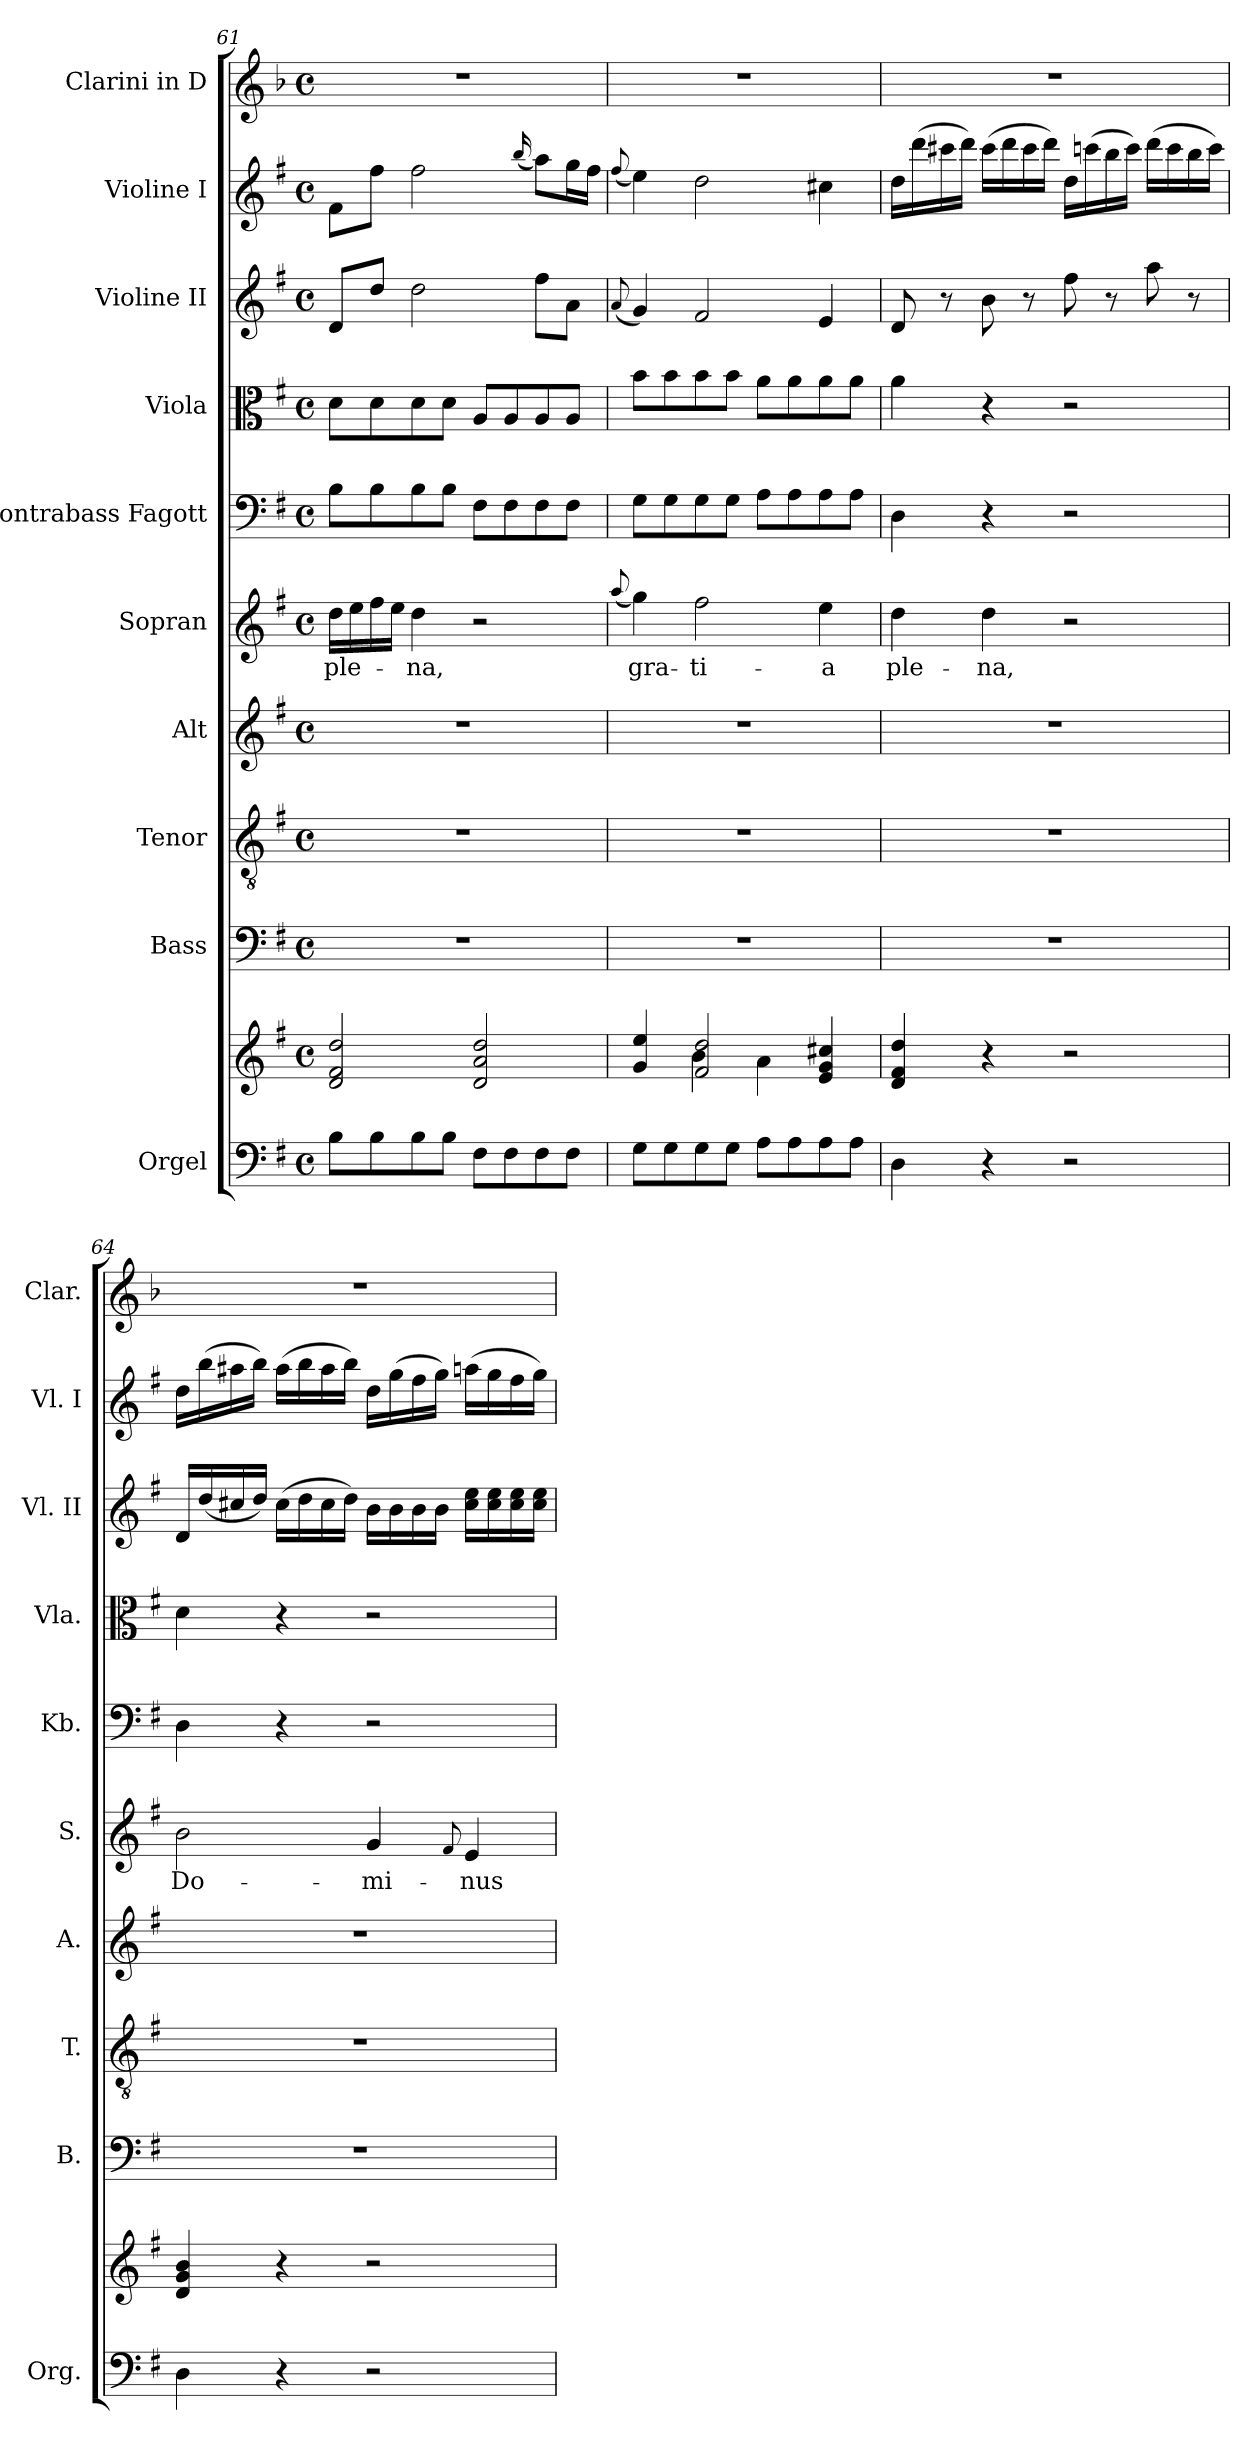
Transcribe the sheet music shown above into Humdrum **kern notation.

**kern	**kern	**kern	**kern	**kern	**kern	**text	**kern	**kern	**kern	**kern	**kern
*part10	*part10	*part9	*part8	*part7	*part6	*part6	*part5	*part4	*part3	*part2	*part1
*staff11	*staff10	*staff9	*staff8	*staff7	*staff6	*staff6	*staff5	*staff4	*staff3	*staff2	*staff1
*I"Orgel	*	*I"Bass	*I"Tenor	*I"Alt	*I"Sopran	*	*I"Kontrabass Fagott	*I"Viola	*I"Violine II	*I"Violine I	*I"Clarini in D
*I'Org.	*	*I'B.	*I'T.	*I'A.	*I'S.	*	*I'Kb.	*I'Vla.	*I'Vl. II	*I'Vl. I	*I'Clar.
*clefF4	*clefG2	*clefF4	*clefGv2	*clefG2	*clefG2	*	*clefF4	*clefC3	*clefG2	*clefG2	*clefG2
*	*	*	*	*	*	*	*ITrd7c12	*	*	*	*ITrd-1c-2
*k[f#]	*k[f#]	*k[f#]	*k[f#]	*k[f#]	*k[f#]	*	*k[f#]	*k[f#]	*k[f#]	*k[f#]	*k[f#]
*G:	*G:	*G:	*G:	*G:	*G:	*	*G:	*G:	*G:	*G:	*G:
*M4/4	*M4/4	*M4/4	*M4/4	*M4/4	*M4/4	*	*M4/4	*M4/4	*M4/4	*M4/4	*M4/4
*met(c)	*met(c)	*met(c)	*met(c)	*met(c)	*met(c)	*	*met(c)	*met(c)	*met(c)	*met(c)	*met(c)
=61	=61	=61	=61	=61	=61	=61	=61	=61	=61	=61	=61
!	!	!	!	!	!	!LO:LY:b	!	!	!	!	!
8B\L	2d/ 2f#/ 2dd/	1r	1r	1r	16dd\LL	ple-	8BB\L	8d\L	8d/L	8f#\L	1r
.	.	.	.	.	16ee\	.	.	.	.	.	.
8B\	.	.	.	.	16ff#\	.	8BB\	8d\	8dd/J	8ff#\J	.
.	.	.	.	.	16ee\JJ	.	.	.	.	.	.
!	!	!	!	!	!	!LO:LY:b	!	!	!	!	!
8B\	.	.	.	.	4dd\	-na,	8BB\	8d\	2dd\	2ff#\	.
8B\J	.	.	.	.	.	.	8BB\J	8d\J	.	.	.
8F#\L	2d/ 2a/ 2dd/	.	.	.	2r	.	8FF#\L	8A/L	.	.	.
8F#\	.	.	.	.	.	.	8FF#\	8A/	.	.	.
.	.	.	.	.	.	.	.	.	.	(<16qqbb/	.
8F#\	.	.	.	.	.	.	8FF#\	8A/	8ff#\L	8aa\L)	.
8F#\J	.	.	.	.	.	.	8FF#\J	8A/J	8a\J	16gg\L	.
.	.	.	.	.	.	.	.	.	.	16ff#\JJ	.
=62	=62	=62	=62	=62	=62	=62	=62	=62	=62	=62	=62
.	.	.	.	.	(<8qqaa/	.	.	.	(<8qqa/	(<8qqff#/	.
*	*^	*	*	*	*	*	*	*	*	*	*
!	!	!	!	!	!	!	!LO:LY:b	!	!	!	!	!
8G\L	4g/ 4ee/	4ryy	1r	1r	1r	4gg\)	gra-	8GG\L	8b\L	4g/)	4ee\)	1r
8G\	.	.	.	.	.	.	.	8GG\	8b\	.	.	.
!	!	!	!	!	!	!	!LO:LY:b	!	!	!	!	!
8G\	2f#/ 2dd/	4b\	.	.	.	2ff#\	-ti-	8GG\	8b\	2f#/	2dd\	.
8G\J	.	.	.	.	.	.	.	8GG\J	8b\J	.	.	.
8A\L	.	4a\	.	.	.	.	.	8AA\L	8a\L	.	.	.
8A\	.	.	.	.	.	.	.	8AA\	8a\	.	.	.
!	!	!	!	!	!	!	!LO:LY:b	!	!	!	!	!
8A\	4e/ 4g/ 4cc#X/	4ryy	.	.	.	4ee\	-a	8AA\	8a\	4e/	4cc#X\	.
8A\J	.	.	.	.	.	.	.	8AA\J	8a\J	.	.	.
*	*v	*v	*	*	*	*	*	*	*	*	*	*
!!LO:PB:g=z
=63	=63	=63	=63	=63	=63	=63	=63	=63	=63	=63	=63
!	!	!	!	!	!	!LO:LY:b	!	!	!	!	!
4D\	4d/ 4f#/ 4dd/	1r	1r	1r	4dd\	ple-	4DD\	4a\	8d/	16dd\LL	1r
.	.	.	.	.	.	.	.	.	.	(>16ddd\	.
.	.	.	.	.	.	.	.	.	8r	16ccc#X\	.
.	.	.	.	.	.	.	.	.	.	16ddd\JJ)	.
!	!	!	!	!	!	!LO:LY:b	!	!	!	!	!
4r	4r	.	.	.	4dd\	-na,	4r	4r	8b\	(>16ccc#\LL	.
.	.	.	.	.	.	.	.	.	.	16ddd\	.
.	.	.	.	.	.	.	.	.	8r	16ccc#\	.
.	.	.	.	.	.	.	.	.	.	16ddd\JJ)	.
2r	2r	.	.	.	2r	.	2r	2r	8ff#\	16dd\LL	.
.	.	.	.	.	.	.	.	.	.	(>16cccn\	.
.	.	.	.	.	.	.	.	.	8r	16bb\	.
.	.	.	.	.	.	.	.	.	.	16ccc\JJ)	.
.	.	.	.	.	.	.	.	.	8aa\	(>16ddd\LL	.
.	.	.	.	.	.	.	.	.	.	16ccc\	.
.	.	.	.	.	.	.	.	.	8r	16bb\	.
.	.	.	.	.	.	.	.	.	.	16ccc\JJ)	.
=64	=64	=64	=64	=64	=64	=64	=64	=64	=64	=64	=64
!	!	!	!	!	!	!LO:LY:b	!	!	!	!	!
4D\	4d/ 4g/ 4b/	1r	1r	1r	2b\	Do-	4DD\	4d\	16d/LL	16dd\LL	1r
.	.	.	.	.	.	.	.	.	(<16dd/	(>16bb\	.
.	.	.	.	.	.	.	.	.	16cc#X/	16aa#X\	.
.	.	.	.	.	.	.	.	.	16dd/JJ)	16bb\JJ)	.
4r	4r	.	.	.	.	.	4r	4r	(>16cc#\LL	(>16aa#\LL	.
.	.	.	.	.	.	.	.	.	16dd\	16bb\	.
.	.	.	.	.	.	.	.	.	16cc#\	16aa#\	.
.	.	.	.	.	.	.	.	.	16dd\JJ)	16bb\JJ)	.
!	!	!	!	!	!	!LO:LY:b	!	!	!	!	!
2r	2r	.	.	.	4g/	-mi-	2r	2r	16b\LL	16dd\LL	.
.	.	.	.	.	.	.	.	.	16b\	(>16gg\	.
.	.	.	.	.	.	.	.	.	16b\	16ff#\	.
.	.	.	.	.	.	.	.	.	16b\JJ	16gg\JJ)	.
.	.	.	.	.	8qqf#/	.	.	.	.	.	.
!	!	!	!	!	!	!LO:LY:b	!	!	!	!	!
.	.	.	.	.	4e/	-nus	.	.	16cc#\ 16ee\LL	(>16aan\LL	.
.	.	.	.	.	.	.	.	.	16cc#\ 16ee\	16gg\	.
.	.	.	.	.	.	.	.	.	16cc#\ 16ee\	16ff#\	.
.	.	.	.	.	.	.	.	.	16cc#\ 16ee\JJ	16gg\JJ)	.
=	=	=	=	=	=	=	=	=	=	=	=
*-	*-	*-	*-	*-	*-	*-	*-	*-	*-	*-	*-
